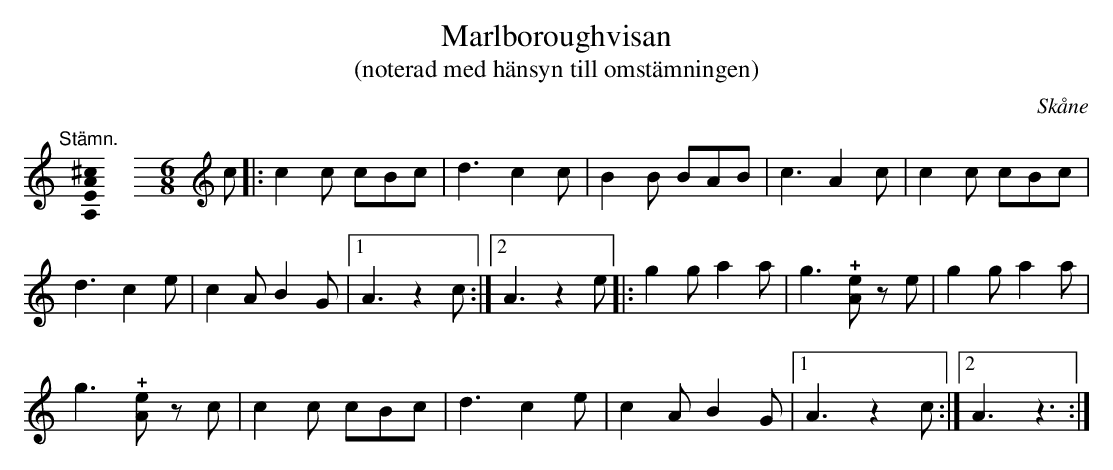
X:1
T:Marlboroughvisan
T:(noterad med hänsyn till omstämningen)
O:Skåne
U:o=+open+
M:none
K:C
"@-20,30 Stämn."[A,EA^c]0 \
[M:6/8]\
[K:C clef=treble]\
c |: c2 c cBc | d3 c2 c | B2 B BAB | c3 A2 c | c2 c cBc |
d3 c2 e | c2 A B2 G |1 A3 z2 c :|2 A3 z2 e |: g2 g a2 a | g3 !+![eA]z e | g2 g a2 a |
g3 !+![eA]z c | c2 c cBc | d3 c2 e | c2 A B2 G |1 A3 z2 c :|2 A3 z3 :|
